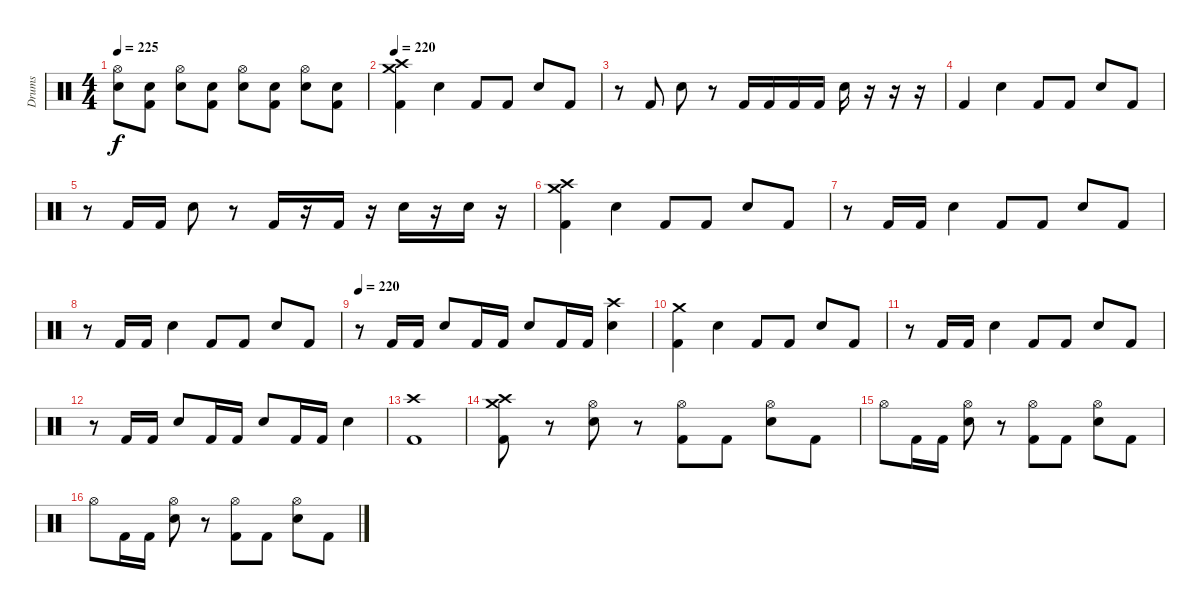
\track ("Drums" "Drums") {instrument percussion}
\staff {score}
\articulation defaults
\ts (4 4)
\tempo 225
\clef neutral
\ks c
("Hi-Hat (open)" "Snare (hit) 2").8{dy f} ("Snare (hit) 2" "Kick (hit) 2").8 ("Hi-Hat (open)" "Snare (hit) 2").8 ("Snare (hit) 2" "Kick (hit) 2").8 ("Hi-Hat (open)" "Snare (hit) 2").8 ("Snare (hit) 2" "Kick (hit) 2").8 ("Hi-Hat (open)" "Snare (hit) 2").8 ("Snare (hit) 2" "Kick (hit) 2").8 |
\tempo 220
("Crash medium (hit)" "Crash high (hit)" "Kick (hit) 2").4 "Snare (hit) 2".4 "Kick (hit) 2".8 "Kick (hit) 2".8 "Snare (hit) 2".8 "Kick (hit) 2".8 |
r.8 "Kick (hit) 2".8 "Snare (hit) 2".8 r.8 "Kick (hit) 2".16 "Kick (hit) 2".16 "Kick (hit) 2".16 "Kick (hit) 2".16 "Snare (hit) 2".16 r.16 r.16 r.16 |
"Kick (hit) 2".4 "Snare (hit) 2".4 "Kick (hit) 2".8 "Kick (hit) 2".8 "Snare (hit) 2".8 "Kick (hit) 2".8 |
r.8 "Kick (hit) 2".16 "Kick (hit) 2".16 "Snare (hit) 2".8 r.8 "Kick (hit) 2".16 r.16 "Kick (hit) 2".16 r.16 "Snare (hit) 2".16 r.16 "Snare (hit) 2".16 r.16 |
("Crash medium (hit)" "Crash high (hit)" "Kick (hit) 2").4 "Snare (hit) 2".4 "Kick (hit) 2".8 "Kick (hit) 2".8 "Snare (hit) 2".8 "Kick (hit) 2".8 |
r.8 "Kick (hit) 2".16 "Kick (hit) 2".16 "Snare (hit) 2".4 "Kick (hit) 2".8 "Kick (hit) 2".8 "Snare (hit) 2".8 "Kick (hit) 2".8 |
r.8 "Kick (hit) 2".16 "Kick (hit) 2".16 "Snare (hit) 2".4 "Kick (hit) 2".8 "Kick (hit) 2".8 "Snare (hit) 2".8 "Kick (hit) 2".8 |
\tempo 220
r.8 "Kick (hit) 2".16 "Kick (hit) 2".16 "Snare (hit) 2".8 "Kick (hit) 2".16 "Kick (hit) 2".16 "Snare (hit) 2".8 "Kick (hit) 2".16 "Kick (hit) 2".16 ("Crash high (hit)" "Snare (hit) 2").4 |
("Crash medium (hit)" "Kick (hit) 2").4 "Snare (hit) 2".4 "Kick (hit) 2".8 "Kick (hit) 2".8 "Snare (hit) 2".8 "Kick (hit) 2".8 |
r.8 "Kick (hit) 2".16 "Kick (hit) 2".16 "Snare (hit) 2".4 "Kick (hit) 2".8 "Kick (hit) 2".8 "Snare (hit) 2".8 "Kick (hit) 2".8 |
r.8 "Kick (hit) 2".16 "Kick (hit) 2".16 "Snare (hit) 2".8 "Kick (hit) 2".16 "Kick (hit) 2".16 "Snare (hit) 2".8 "Kick (hit) 2".16 "Kick (hit) 2".16 "Snare (hit) 2".4 |
("Crash high (hit)" "Kick (hit) 2").1 |
("Crash medium (hit)" "Crash high (hit)" "Kick (hit) 2").8 r.8 ("Hi-Hat (open)" "Snare (hit) 2").8 r.8 ("Hi-Hat (open)" "Kick (hit) 2").8 "Kick (hit) 2".8 ("Hi-Hat (open)" "Snare (hit) 2").8 "Kick (hit) 2".8 |
"Hi-Hat (open)".8 "Kick (hit) 2".16 "Kick (hit) 2".16 ("Hi-Hat (open)" "Snare (hit) 2").8 r.8 ("Hi-Hat (open)" "Kick (hit) 2").8 "Kick (hit) 2".8 ("Hi-Hat (open)" "Snare (hit) 2").8 "Kick (hit) 2".8 |
"Hi-Hat (open)".8 "Kick (hit) 2".16 "Kick (hit) 2".16 ("Hi-Hat (open)" "Snare (hit) 2").8 r.8 ("Hi-Hat (open)" "Kick (hit) 2").8 "Kick (hit) 2".8 ("Hi-Hat (open)" "Snare (hit) 2").8 "Kick (hit) 2".8
